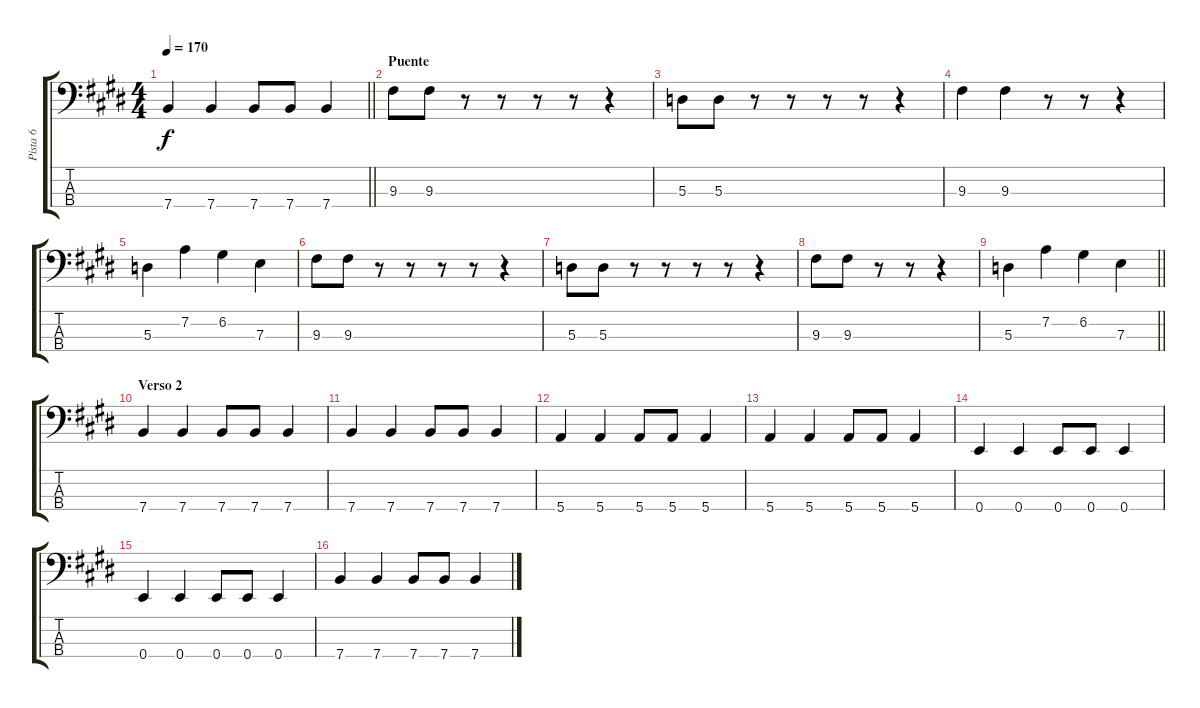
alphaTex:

\track ("Pista 6" "Pista 6") {instrument electricbassfinger}
\staff {score tabs}
\tuning (G2 D2 A1 E1) {hide}
\ts (4 4)
\tempo 170
\clef f4
\barLineRight lightlight
\ks e
7.4.4{dy f} 7.4.4 7.4.8 7.4.8 7.4.4 |
\section ("" "Puente")
9.3.8 9.3.8 r.8 r.8 r.8 r.8 r.4 |
5.3.8 5.3.8 r.8 r.8 r.8 r.8 r.4 |
9.3.4 9.3.4 r.8 r.8 r.4 |
5.3.4 7.2.4 6.2.4 7.3.4 |
9.3.8 9.3.8 r.8 r.8 r.8 r.8 r.4 |
5.3.8 5.3.8 r.8 r.8 r.8 r.8 r.4 |
9.3.8 9.3.8 r.8 r.8 r.4 |
\barLineRight lightlight
5.3.4 7.2.4 6.2.4 7.3.4 |
\section ("" "Verso 2")
7.4.4 7.4.4 7.4.8 7.4.8 7.4.4 |
7.4.4 7.4.4 7.4.8 7.4.8 7.4.4 |
5.4.4 5.4.4 5.4.8 5.4.8 5.4.4 |
5.4.4 5.4.4 5.4.8 5.4.8 5.4.4 |
0.4.4 0.4.4 0.4.8 0.4.8 0.4.4 |
0.4.4 0.4.4 0.4.8 0.4.8 0.4.4 |
7.4.4 7.4.4 7.4.8 7.4.8 7.4.4
